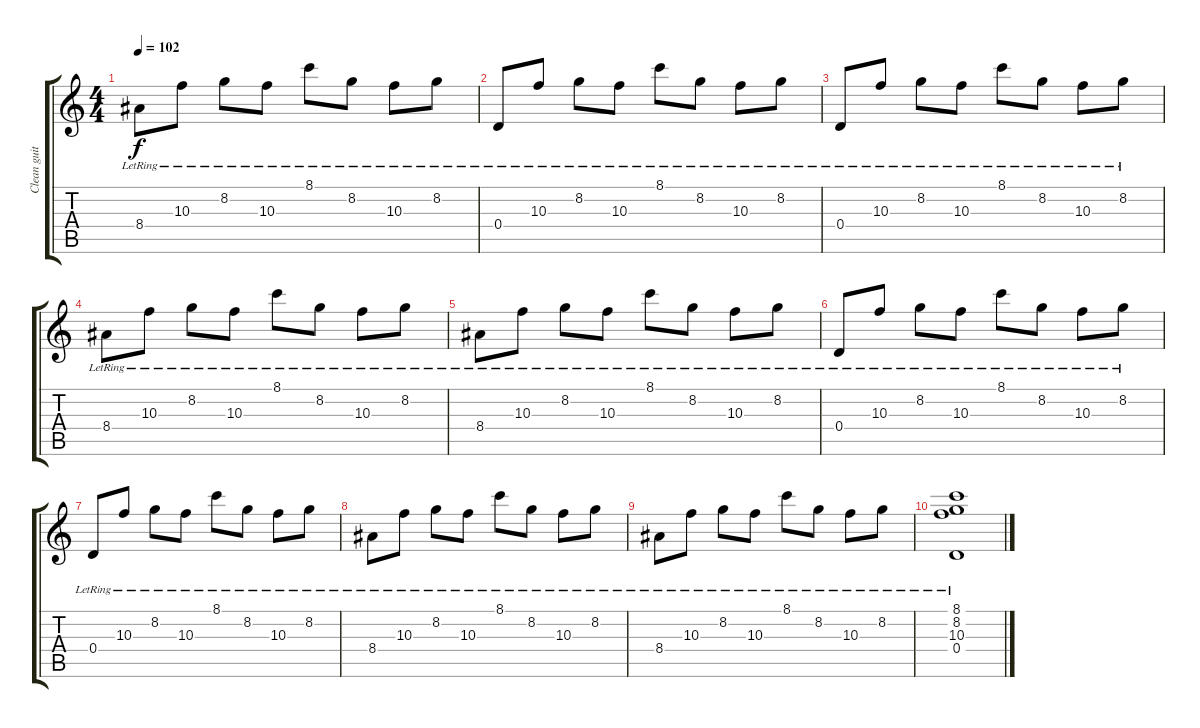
\track ("Clean guitar" "Clean guit") {instrument electricguitarclean}
\staff {score tabs}
\tuning (E4 B3 G3 D3 A2 D2) {hide}
\ts (4 4)
\tempo 102
\clef g2
\ks c
8.4{lr}.8{dy f} 10.3{lr}.8 8.2{lr}.8 10.3{lr}.8 8.1{lr}.8 8.2{lr}.8 10.3{lr}.8 8.2{lr}.8 |
0.4{lr}.8 10.3{lr}.8 8.2{lr}.8 10.3{lr}.8 8.1{lr}.8 8.2{lr}.8 10.3{lr}.8 8.2{lr}.8 |
0.4{lr}.8 10.3{lr}.8 8.2{lr}.8 10.3{lr}.8 8.1{lr}.8 8.2{lr}.8 10.3{lr}.8 8.2{lr}.8 |
8.4{lr}.8 10.3{lr}.8 8.2{lr}.8 10.3{lr}.8 8.1{lr}.8 8.2{lr}.8 10.3{lr}.8 8.2{lr}.8 |
8.4{lr}.8 10.3{lr}.8 8.2{lr}.8 10.3{lr}.8 8.1{lr}.8 8.2{lr}.8 10.3{lr}.8 8.2{lr}.8 |
0.4{lr}.8 10.3{lr}.8 8.2{lr}.8 10.3{lr}.8 8.1{lr}.8 8.2{lr}.8 10.3{lr}.8 8.2{lr}.8 |
0.4{lr}.8 10.3{lr}.8 8.2{lr}.8 10.3{lr}.8 8.1{lr}.8 8.2{lr}.8 10.3{lr}.8 8.2{lr}.8 |
8.4{lr}.8 10.3{lr}.8 8.2{lr}.8 10.3{lr}.8 8.1{lr}.8 8.2{lr}.8 10.3{lr}.8 8.2{lr}.8 |
8.4{lr}.8 10.3{lr}.8 8.2{lr}.8 10.3{lr}.8 8.1{lr}.8 8.2{lr}.8 10.3{lr}.8 8.2{lr}.8 |
(8.1{lr} 8.2 10.3 0.4).1
